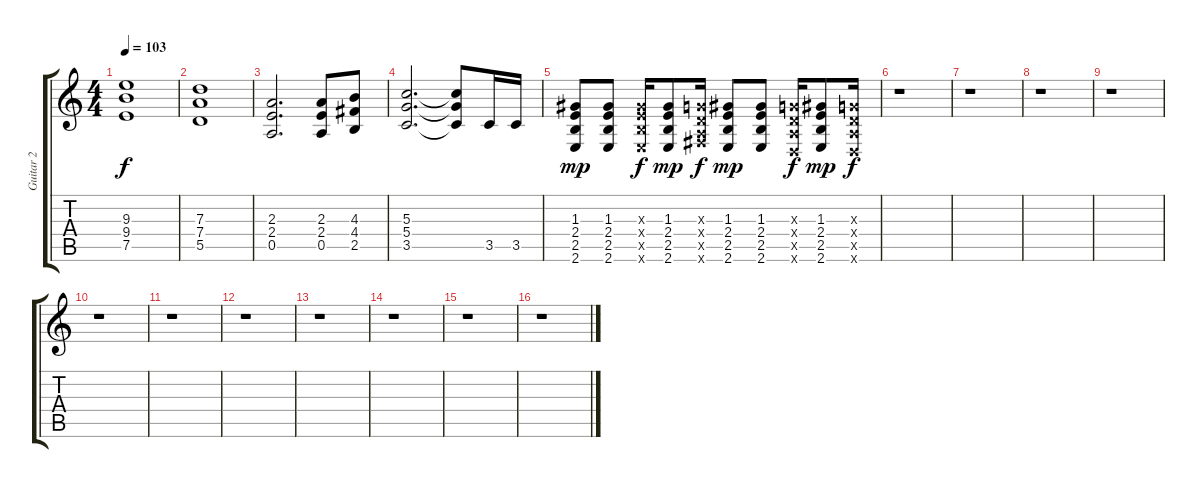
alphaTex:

\track ("Guitar 2" "Guitar 2") {instrument distortionguitar}
\staff {score tabs}
\tuning (E4 B3 G3 D3 A2 D2) {hide}
\ts (4 4)
\tempo 103
\clef g2
\ks c
(9.3 9.4 7.5).1{dy f} |
(7.3 7.4 5.5).1 |
(2.3 2.4 0.5).2{d} (2.3 2.4 0.5).8 (4.3 4.4 2.5).8 |
(5.3 5.4 3.5).2{d} (5.3{t} 5.4{t} 3.5{t}).8 3.5.16 3.5.16 |
(1.3 2.4 2.5 2.6).8{dy mp} (1.3 2.4 2.5 2.6).8 (1.3{x} 2.4{x} 2.5{x} 2.6{x}).16{dy f} (1.3 2.4 2.5 2.6).8{dy mp} (0.3{x} 0.4{x} 0.5{x} 4.6{x}).16{dy f} (1.3 2.4 2.5 2.6).8{dy mp} (1.3 2.4 2.5 2.6).8 (0.3{x} 0.4{x} 0.5{x} 0.6{x}).16{dy f} (1.3 2.4 2.5 2.6).8{dy mp} (0.3{x} 0.4{x} 0.5{x} 0.6{x}).16{dy f} |
r.1 |
r.1 |
r.1 |
r.1 |
r.1 |
r.1 |
r.1 |
r.1 |
r.1 |
r.1 |
r.1
